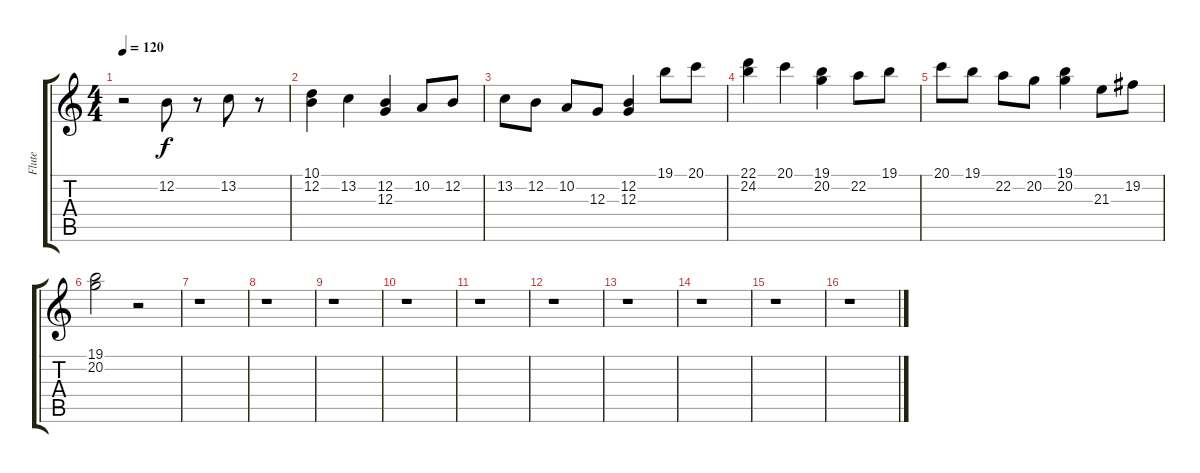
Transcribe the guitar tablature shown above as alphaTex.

\track ("Flute" "Flute") {instrument flute}
\staff {score tabs}
\tuning (E4 B3 G3 D3 A2 E2) {hide}
\ts (4 4)
\tempo 120
\clef g2
\ks c
r.2{dy f instrument flute} 12.2.8 r.8 13.2.8 r.8 |
(10.1 12.2).4 13.2.4 (12.2 12.3).4 10.2.8 12.2.8 |
13.2.8 12.2.8 10.2.8 12.3.8 (12.2 12.3).4 19.1.8 20.1.8 |
(22.1 24.2).4 20.1.4 (19.1 20.2).4 22.2.8 19.1.8 |
20.1.8 19.1.8 22.2.8 20.2.8 (19.1 20.2).4 21.3.8 19.2.8 |
(19.1 20.2).2 r.2 |
r.1 |
r.1 |
r.1 |
r.1 |
r.1 |
r.1 |
r.1 |
r.1 |
r.1 |
r.1
